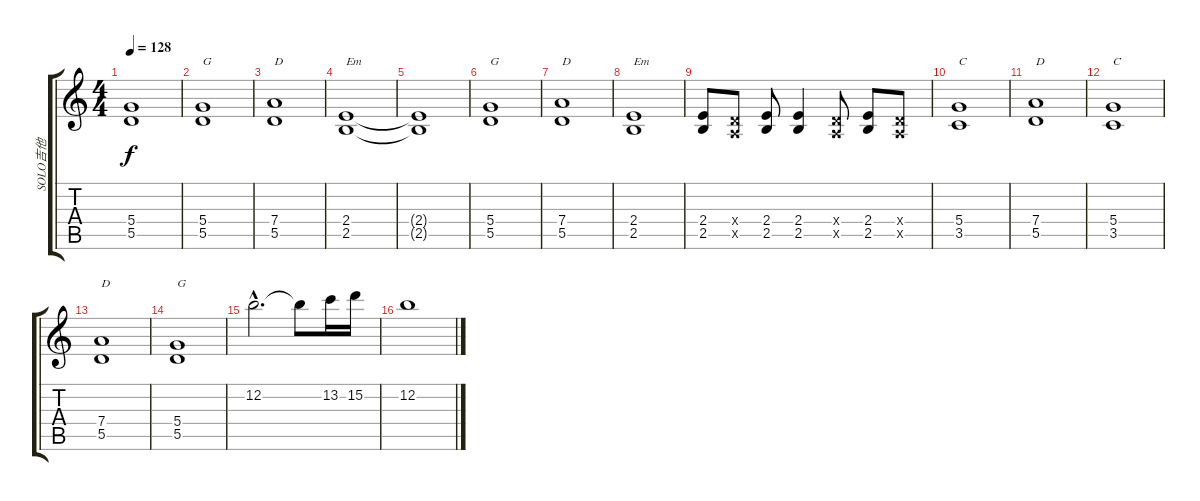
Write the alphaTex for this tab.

\track ("SOLO吉他" "SOLO吉他") {instrument distortionguitar}
\staff {score tabs}
\tuning (E4 B3 G3 D3 A2 E2) {hide}
\ts (4 4)
\tempo 128
\clef g2
\ks c
(5.4{t} 5.5{t}).1{dy f} |
(5.4 5.5).1{txt "G"} |
(7.4 5.5).1{txt "D"} |
(2.4 2.5).1{txt "Em"} |
(2.4{t} 2.5{t}).1 |
(5.4 5.5).1{txt "G"} |
(7.4 5.5).1{txt "D"} |
(2.4 2.5).1{txt "Em"} |
(2.4 2.5).8 (0.4{x} 0.5{x}).8 (2.4 2.5).8 (2.4 2.5).4 (0.4{x} 0.5{x}).8 (2.4 2.5).8 (0.4{x} 0.5{x}).8 |
(5.4 3.5).1{txt "C"} |
(7.4 5.5).1{txt "D"} |
(5.4 3.5).1{txt "C"} |
(7.4 5.5).1{txt "D"} |
(5.4 5.5).1{txt "G"} |
12.2{hac}.2{d volume 16 balance 13} 12.2{t}.8 13.2.16 15.2.16 |
12.2.1
